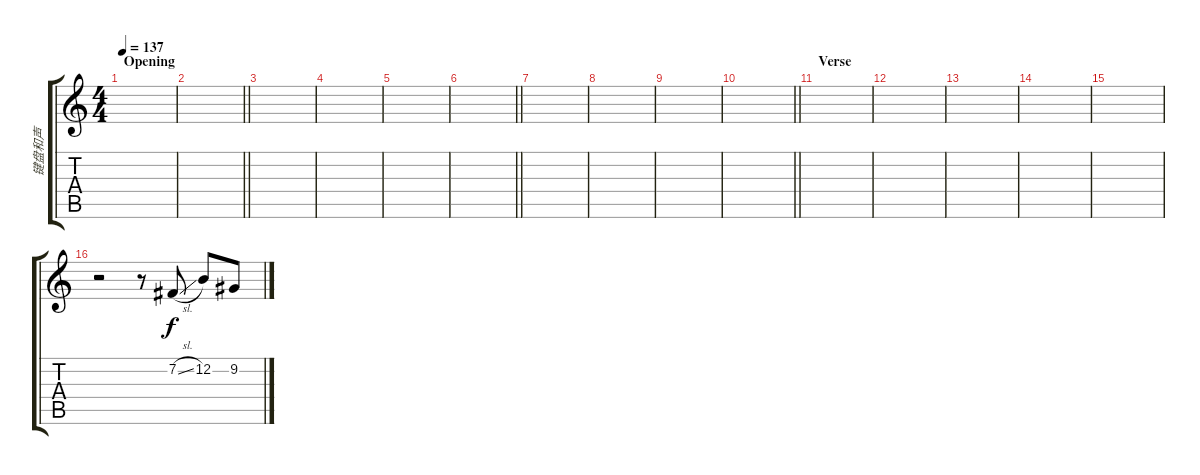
\track ("键盘和声" "键盘和声") {instrument voiceoohs}
\staff {score tabs}
\tuning (E4 B3 G3 D3 A2 E2) {hide}
\ts (4 4)
\section ("" "Opening")
\tempo 137
\clef g2
\ks c
|
\barLineRight lightlight
|
|
|
|
\barLineRight lightlight
|
|
|
|
\barLineRight lightlight
|
\section ("" "Verse")
|
|
|
|
|
r.2 r.8 7.2{sl}.8 12.2.8 9.2.8
